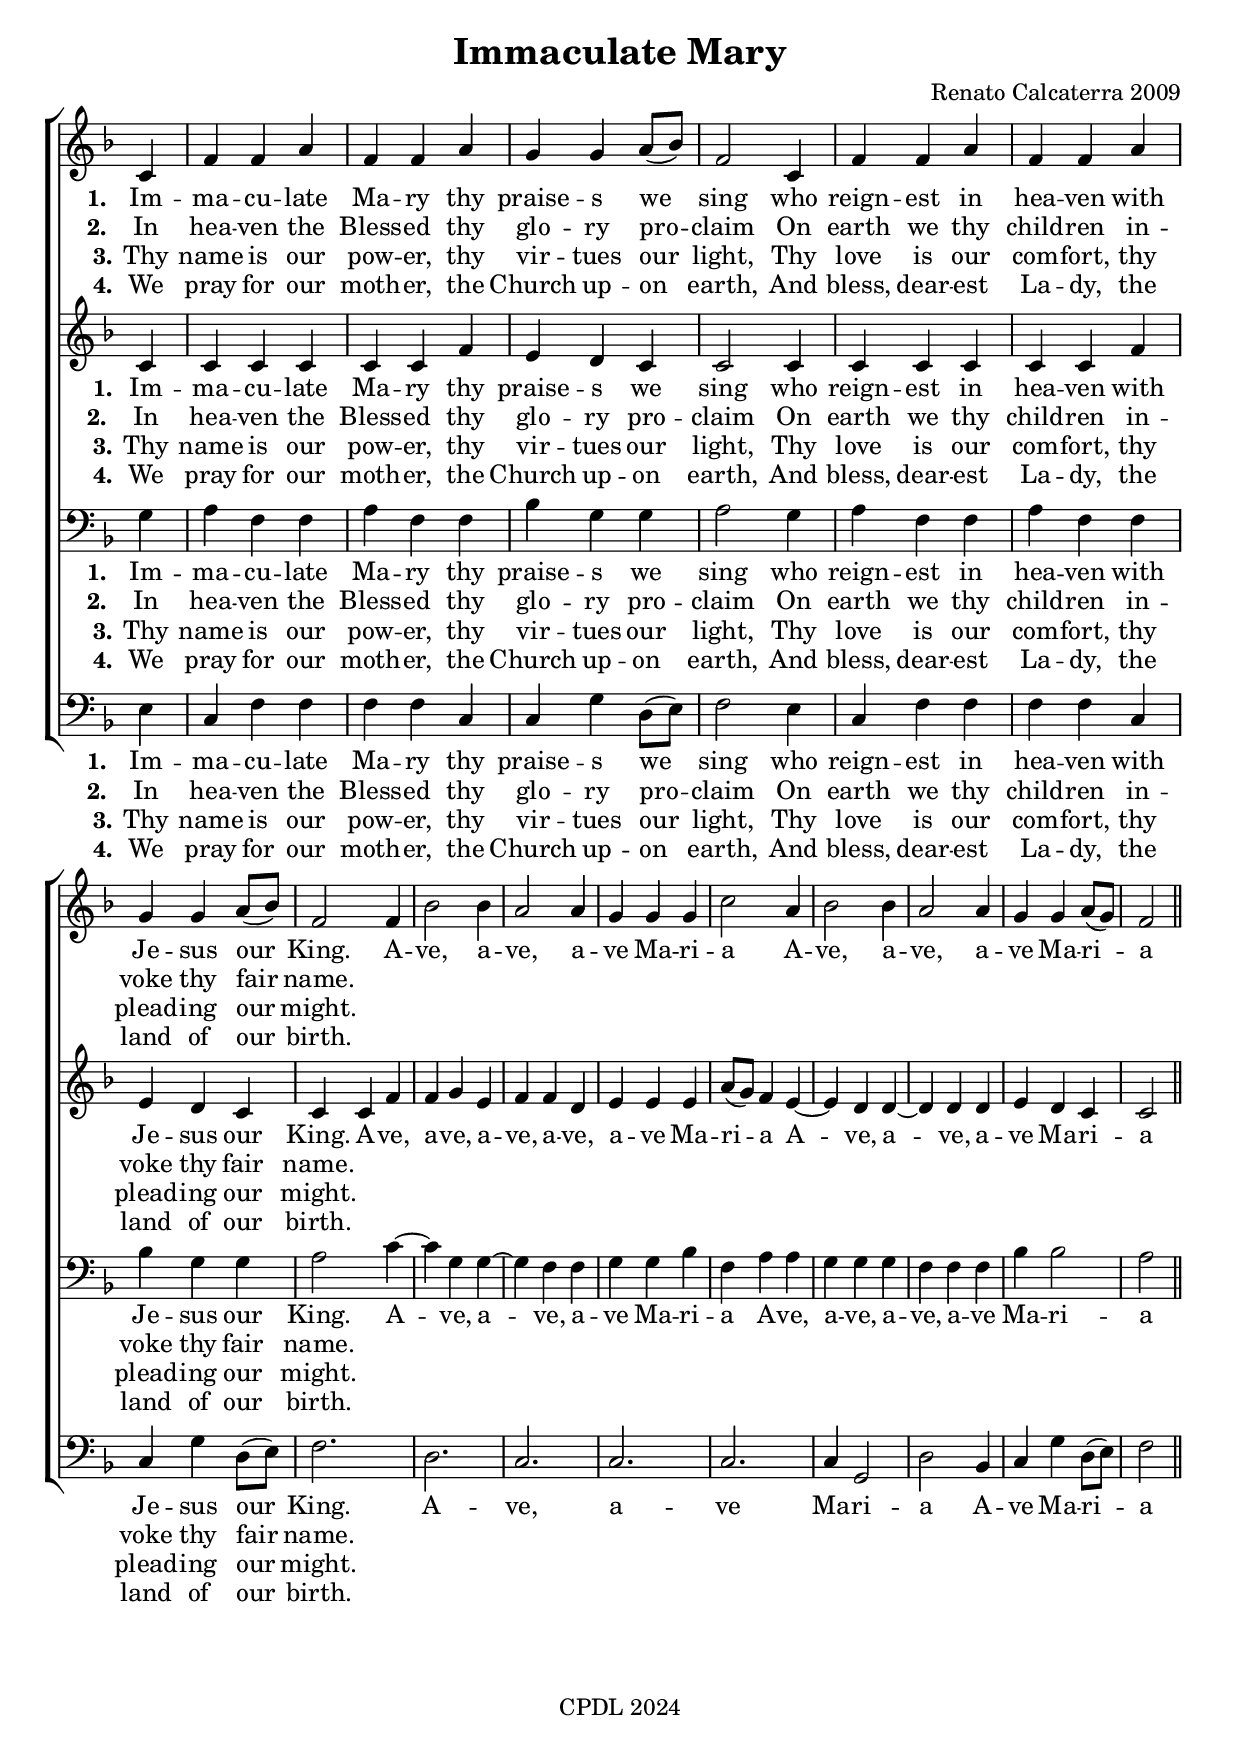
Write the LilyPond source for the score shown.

\version "2.24"

\header {
  title = "Immaculate Mary"
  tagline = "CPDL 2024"
  composer = "Renato Calcaterra 2009"
}

%%%%%%%%%%%%%%%%%%%%%%%%%%%%%%% Macros

%%% macro to specify a partial measure in the middle of a piece.
%%% Manual does not recommend using \partial in the middle of a piece.
%%% In this case, the macro specifies that 2 1/2 notes in a 4/2 measure have past,
%%% hence we are halfway through the measure
halfmeasure =  \set Score.measurePosition = #(ly:make-moment 2 2)

%%% merge. Macro to pull note slightly leftwards.  Used to produce those partially merged wholenotes 

%merge = \once \override NoteColumn #'force-hshift = #-0.01

%%%%%%%%%%%%%%%%%%%%%%%%%%%%%%% End of Macro Definitions


%%% SATB Voices

global = {
  \time 3/4
  \key f \major
  \set Staff.midiInstrument = "church organ"
}

soprano = \relative c' { 
\partial 4  c4 f f a f f a g g a8( bes) f2 
c4 f f a f f a g g a8( bes) f2 
f4 bes2 bes4 a2 a4 g4 g g c2 a4 bes2 bes4 a2 a4 g g a8( g) f2
\bar "||"
}

alto = \relative c' { 
c4 c c c c c f e d c c2
c4 c c c c c f e d c c
c f f g e f f d e e e a8( g) f4 
e4~ e4 d4 d4~ d4 d4 d e d c c2
}

tenor = \relative c' { \clef bass
g4 a f f a f f bes g g a2
g4 a f f a f f bes g g a2
c4~ c g4 g4~ g f4 f g g bes f 
a a g g g f f f bes bes2 a2
}

bass = \relative c { \clef bass
e4 c f f f f c c g' d8( e) f2
e4 c f f f f c c g' d8( e) f2.
d c c c c4 g2 d' bes4 c g' d8( e) f2
}

firstWords = \lyricmode
{
    %\override Score . LyricText #'font-size = #-1
    %\override Score . LyricHyphen #'minimum-distance = #1
    %\override Score . LyricSpace #'minimum-distance = #0.8
    % \override Score . LyricText #'font-name = #"Gentium"
    % \override Score . LyricText #'self-alignment-X = #-1
    \set stanza = "1. "
    %\set vocalName = "Men/Women/Unison/SATB"
Im -- ma -- cu -- late Ma -- ry thy praise -- s we sing
who reign -- est in hea -- ven with Je -- sus our King.
A -- ve, a -- ve, a -- ve Ma -- ri -- a
A -- ve, a -- ve, a -- ve Ma -- ri -- a
}
secondWords = \lyricmode
{
    \set stanza = "1. "
Im -- ma -- cu -- late Ma -- ry thy praise -- s we sing
who reign -- est in hea -- ven with Je -- sus our King.
A -- ve, a -- ve, a -- ve Ma -- ri -- a
A -- ve, a -- ve, a -- ve, a -- ve  Ma -- ri -- a
}
thirdWords = \lyricmode
{
\set stanza = "1. " 
Im -- ma -- cu -- late Ma -- ry thy praise -- s we sing
who reign -- est in hea -- ven with Je -- sus our King.
A -- ve, a -- ve Ma -- ri -- a
A -- ve Ma -- ri -- a
}
	
fourthWords = \lyricmode
{
\set stanza = "2. "
In hea -- ven the Bless -- ed thy glo -- ry pro -- claim
On earth we thy child -- ren in -- voke thy fair name.
}
	
fifthWords = \lyricmode
{
\set stanza = "1."
Im -- ma -- cu -- late Ma -- ry thy praise -- s we sing
who reign -- est in hea -- ven with Je -- sus our King.
A -- ve, a -- ve, a -- ve, a -- ve, a -- ve Ma -- ri -- a
A -- ve, a -- ve, a -- ve Ma -- ri -- a
}

sixthWords = \lyricmode
{
\set stanza = "3."
Thy name is our pow -- er, thy vir -- tues our light,
Thy love is our com -- fort, thy plead -- ing our might.
}

seventhWords = \lyricmode
{
\set stanza = "4."
We pray for our moth -- er, the Church up -- on earth,
And bless, dear -- est La -- dy, the land of our birth.
}

#(ly:set-option 'point-and-click #f)

\paper {
  #(set-paper-size "a4")
%  annotate-spacing = ##t
  print-page-number = ##f
  ragged-last-bottom = ##t
  ragged-bottom = ##t
}


\book {

%%% Score block	
	
\score{
\new ChoirStaff	
<<
	\context Staff = upper << 
	\context Voice = sopranos { \global \soprano }
	\context Lyrics = sopranos \lyricsto sopranos \firstWords
	%\context Lyrics = sopranosTwo \lyricsto sopranos \secondWords
	%\context Lyrics = sopranosThree \lyricsto sopranos \thirdWords
	\context Lyrics = sopranosFour \lyricsto sopranos \fourthWords
	\context Lyrics = sopSix \lyricsto sopranos \sixthWords
	\context Lyrics = sopSeven \lyricsto sopranos \seventhWords
			>>
        \context Staff = subupper <<
	\context Voice = altos    { \global \alto }
	\context Lyrics = altos \lyricsto altos \fifthWords
	\context Lyrics = altosFour \lyricsto altos \fourthWords
	\context Lyrics = altosTwo \lyricsto altos \sixthWords
	\context Lyrics = altosThree \lyricsto altos \seventhWords
	                      >>
	\context Staff = lower <<
	\context Voice = tenors { \global \tenor }
%	\context Lyrics = tenors \lyricsto tenors \firstWords
	\context Lyrics = tenorsTwo \lyricsto tenors \secondWords
	%\context Lyrics = tenorsThree \lyricsto tenors \thirdWords
	\context Lyrics = tenorsFour \lyricsto tenors \fourthWords
        \context Lyrics = tensSix \lyricsto tenors \sixthWords
	\context Lyrics = tensSeven \lyricsto tenors \seventhWords
			>>
	\context Staff = sublower <<    
	\context Voice = basses { \global \bass }
	%\context Lyrics = basses \lyricsto basses \firstWords
	%\context Lyrics = bassesTwo \lyricsto basses \secondWords
	\context Lyrics = bassesThree \lyricsto basses \thirdWords
	\context Lyrics = bassesFour \lyricsto basses \fourthWords
        \context Lyrics = bassSix \lyricsto basses \sixthWords
	\context Lyrics = bassSeven \lyricsto basses \seventhWords
				        >>
>>
\layout {
		indent=0
		\context { \Score \remove "Bar_number_engraver" }
		\context { \Staff \remove "Time_signature_engraver" }
		\context { \Score \remove "Mark_engraver"  }
                \context { \Staff \consists "Mark_engraver"  }
	} %%% close layout

%%% Hymn Midi	

\midi { \context { \Score tempoWholesPerMinute = #(ly:make-moment 70 4)}} 

} %%% Score bracket

%%% Lyrics titles

} %%% book bracket
